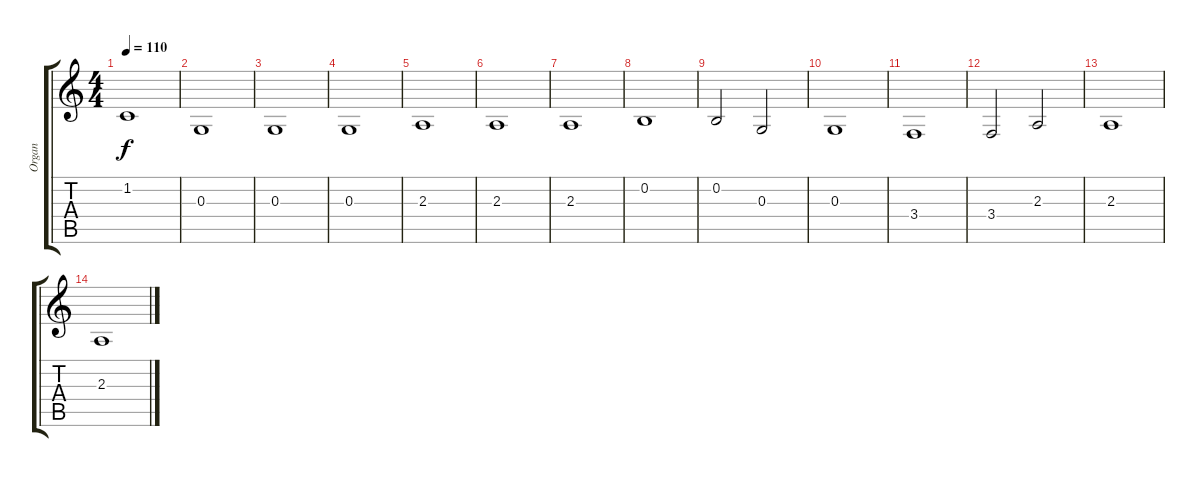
\track ("Organ" "Organ") {instrument synthvoice}
\staff {score tabs}
\tuning (E4 B3 G3 D3 A2 E2) {hide}
\ts (4 4)
\tempo 110
\clef g2
\ks c
1.2.1{dy f} |
0.3.1 |
0.3.1 |
0.3.1 |
2.3.1 |
2.3.1 |
2.3.1 |
0.2.1 |
0.2.2 0.3.2 |
0.3.1 |
3.4.1 |
3.4.2 2.3.2 |
2.3.1 |
2.3.1
